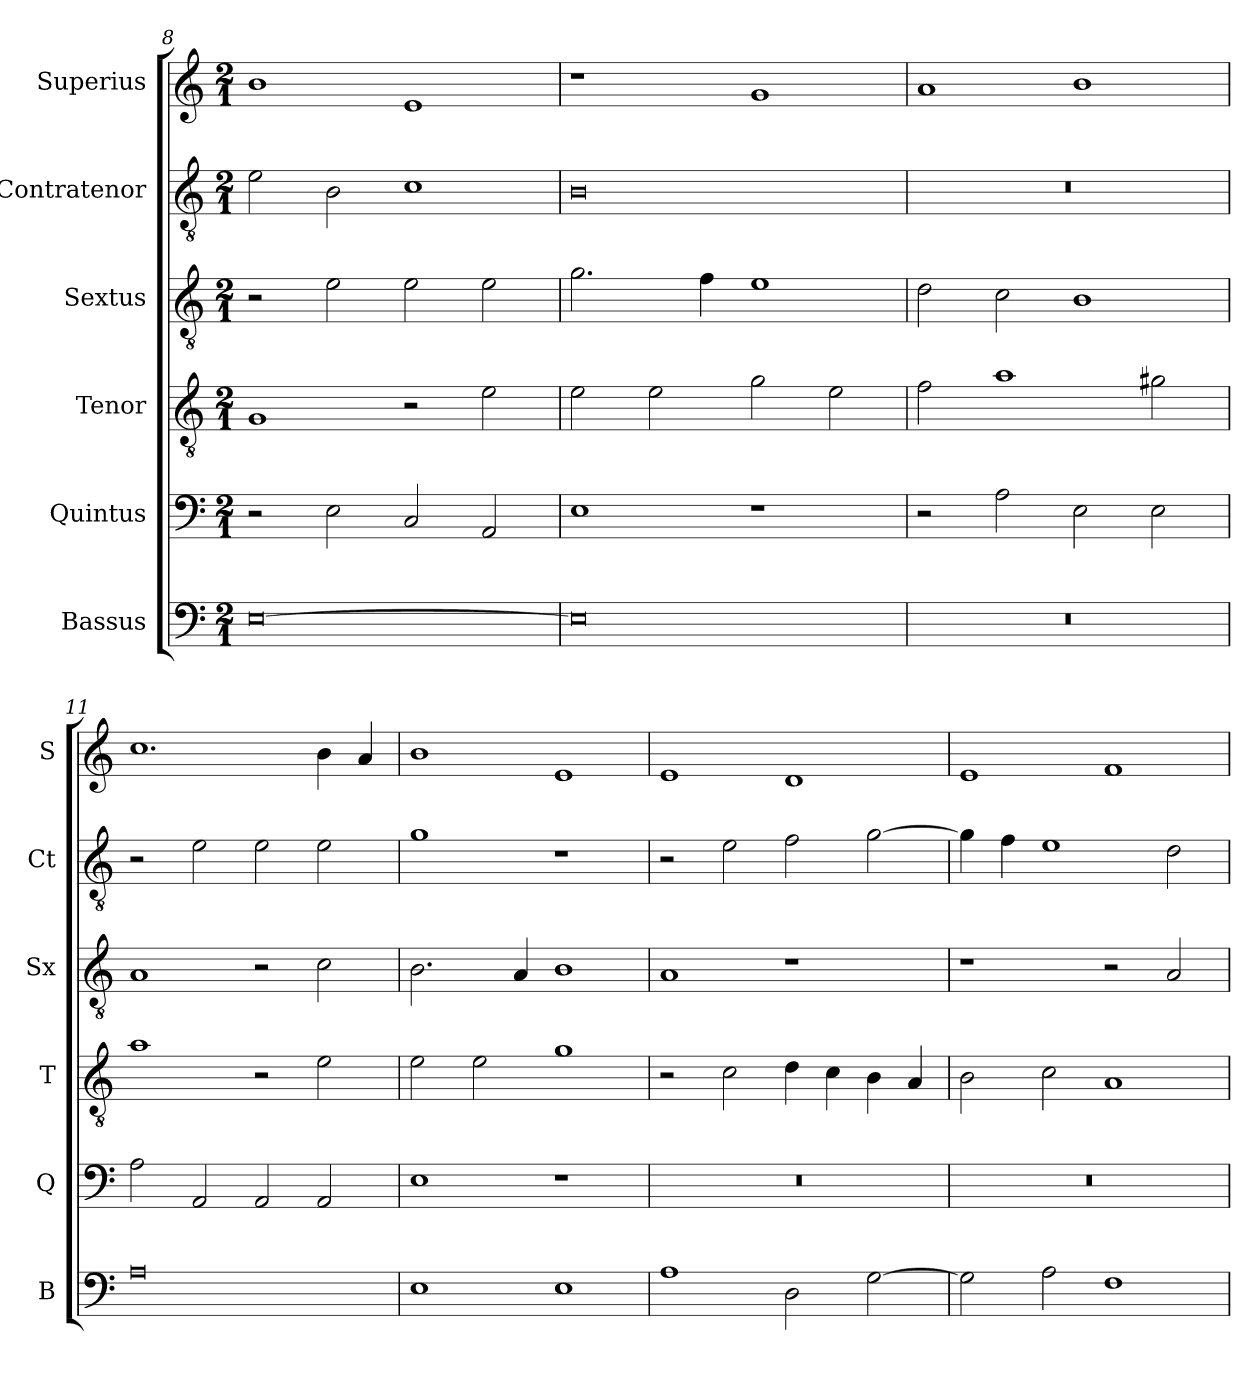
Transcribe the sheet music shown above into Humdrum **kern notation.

**kern	**kern	**kern	**kern	**kern	**kern
*part6	*part5	*part4	*part3	*part2	*part1
*staff6	*staff5	*staff4	*staff3	*staff2	*staff1
*I"Bassus	*I"Quintus	*I"Tenor	*I"Sextus	*I"Contratenor	*I"Superius
*I'B	*I'Q	*I'T	*I'Sx	*I'Ct	*I'S
*clefF4	*clefF4	*clefGv2	*clefGv2	*clefGv2	*clefG2
*k[]	*k[]	*k[]	*k[]	*k[]	*k[]
*M2/1	*M2/1	*M2/1	*M2/1	*M2/1	*M2/1
=8	=8	=8	=8	=8	=8
[0E	2r	1G	2r	2e\	1b
.	2E\	.	2e\	2B\	.
.	2C/	2r	2e\	1c	1e
.	2AA/	2e\	2e\	.	.
=9	=9	=9	=9	=9	=9
0E]	1E	2e\	2.g\	0B	1r
.	.	2e\	.	.	.
.	.	.	4f\	.	.
.	1r	2g\	1e	.	1g
.	.	2e\	.	.	.
=10	=10	=10	=10	=10	=10
0r	2r	2f\	2d\	0r	1a
.	2A\	1a	2c\	.	.
.	2E\	.	1B	.	1b
.	2E\	2g#X\	.	.	.
=11	=11	=11	=11	=11	=11
0A	2A\	1a	1A	2r	1.cc
.	2AA/	.	.	2e\	.
.	2AA/	2r	2r	2e\	.
.	2AA/	2e\	2c\	2e\	4b\
.	.	.	.	.	4a/
=12	=12	=12	=12	=12	=12
1E	1E	2e\	2.B\	1g	1b
.	.	2e\	.	.	.
.	.	.	4A/	.	.
1E	1r	1g	1B	1r	1e
=13	=13	=13	=13	=13	=13
1A	0r	2r	1A	2r	1e
.	.	2c\	.	2e\	.
2D\	.	4d\	1r	2f\	1d
.	.	4c\	.	.	.
[2G\	.	4B\	.	[2g\	.
.	.	4A/	.	.	.
=14	=14	=14	=14	=14	=14
2G\]	0r	2B\	1r	4g\]	1e
.	.	.	.	4f\	.
2A\	.	2c\	.	1e	.
1F	.	1A	2r	.	1f
.	.	.	2A/	2d\	.
=	=	=	=	=	=
*-	*-	*-	*-	*-	*-
